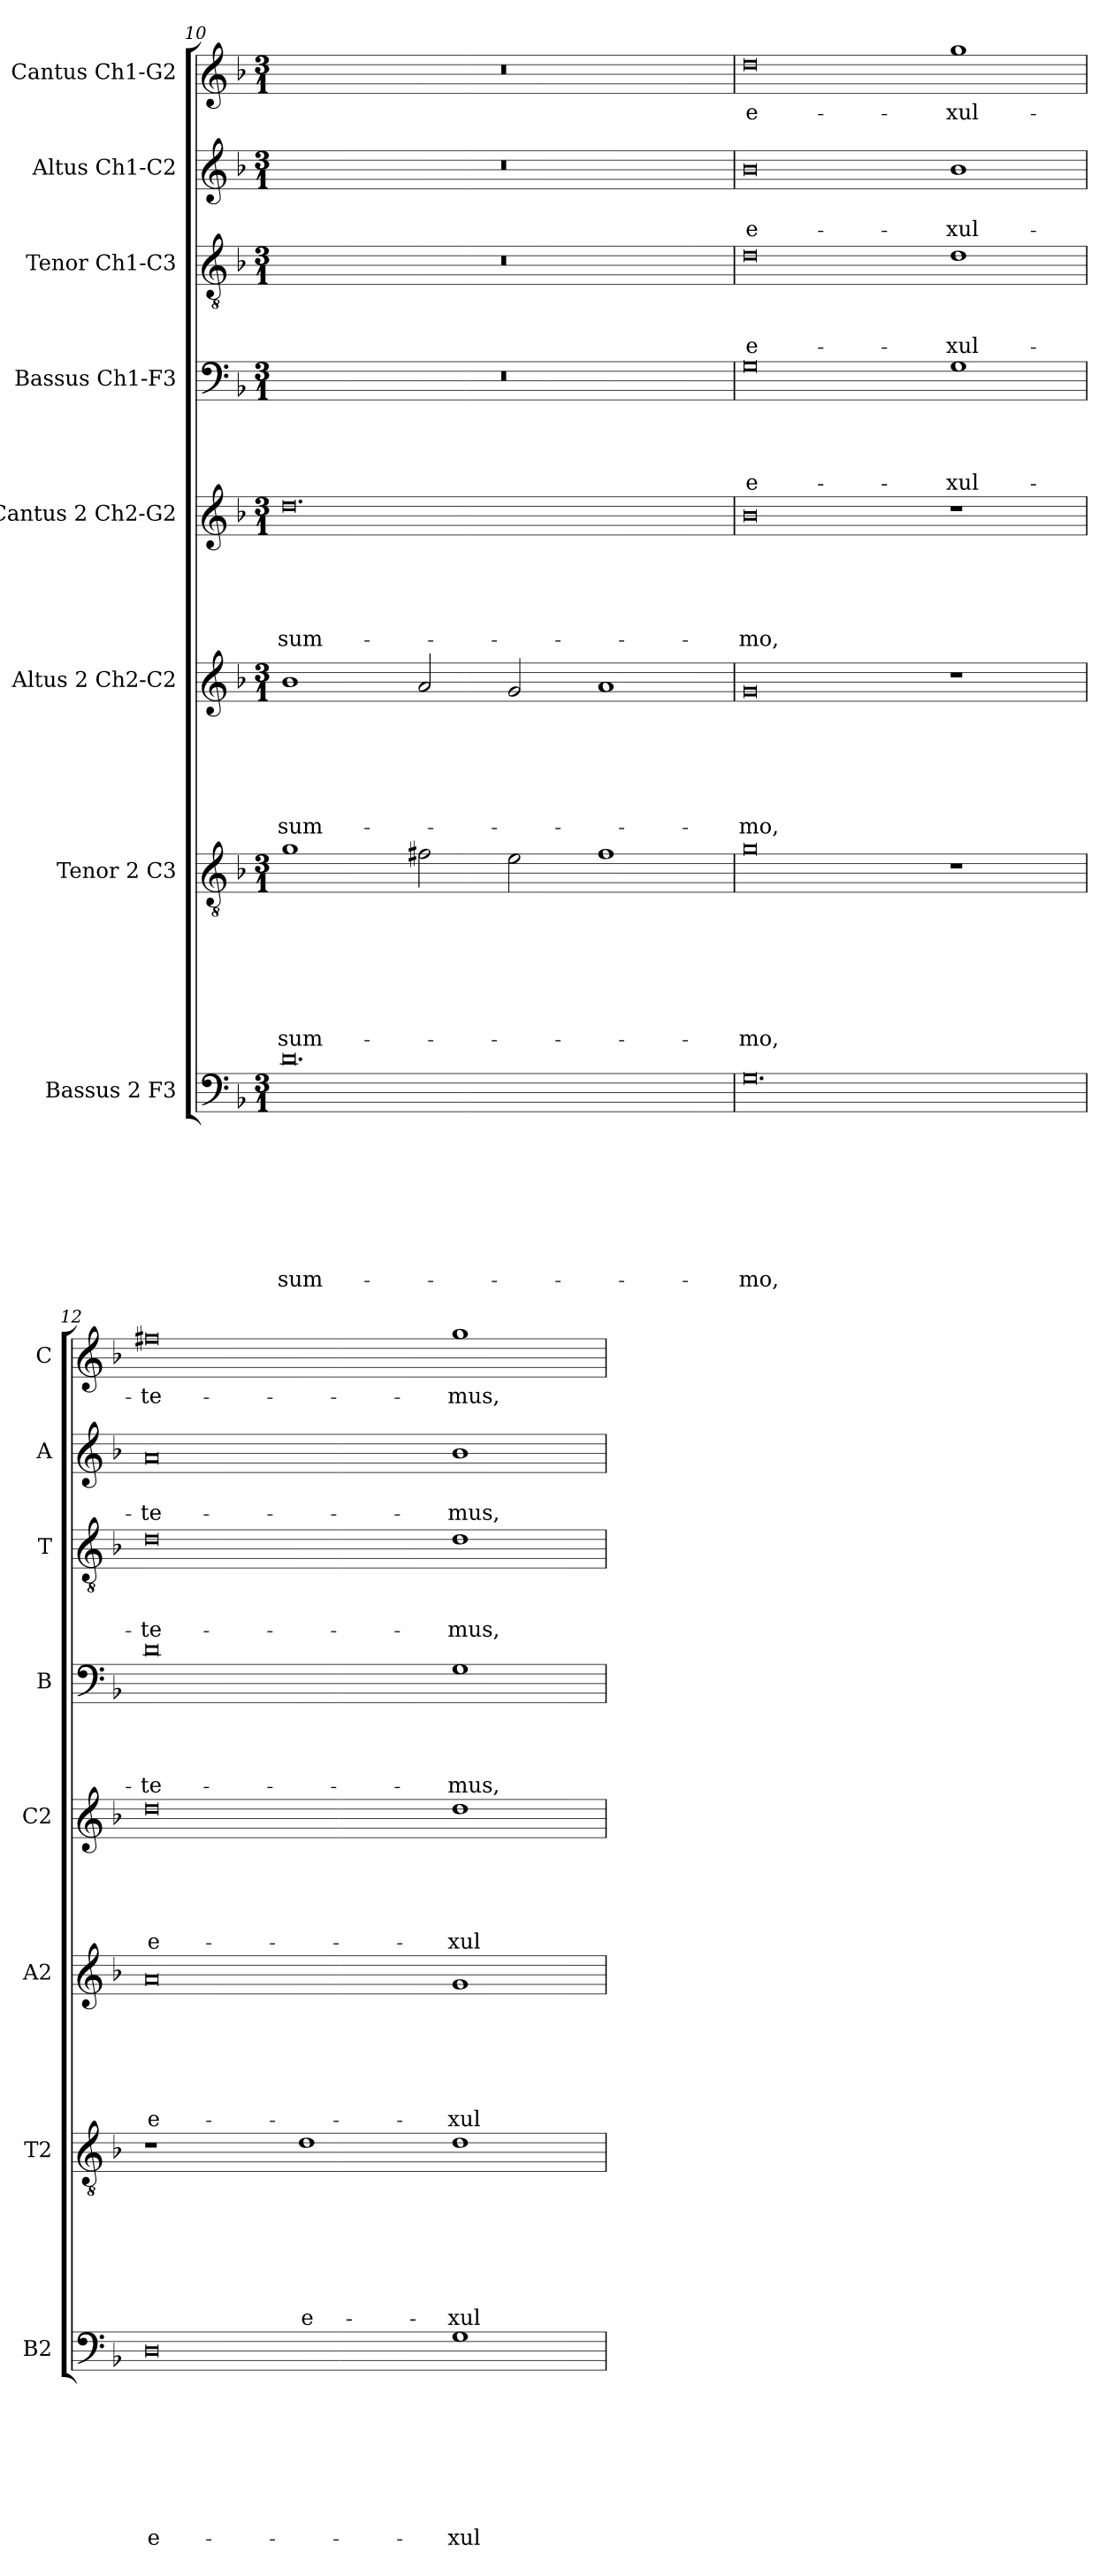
**kern	**text	**text	**text	**text	**text	**text	**text	**text	**kern	**text	**text	**text	**text	**text	**text	**text	**kern	**text	**text	**text	**text	**text	**text	**kern	**text	**text	**text	**text	**text	**kern	**text	**text	**text	**text	**kern	**text	**text	**text	**kern	**text	**text	**kern	**text
*part8	*part8	*part8	*part8	*part8	*part8	*part8	*part8	*part8	*part7	*part7	*part7	*part7	*part7	*part7	*part7	*part7	*part6	*part6	*part6	*part6	*part6	*part6	*part6	*part5	*part5	*part5	*part5	*part5	*part5	*part4	*part4	*part4	*part4	*part4	*part3	*part3	*part3	*part3	*part2	*part2	*part2	*part1	*part1
*staff8	*staff8	*staff8	*staff8	*staff8	*staff8	*staff8	*staff8	*staff8	*staff7	*staff7	*staff7	*staff7	*staff7	*staff7	*staff7	*staff7	*staff6	*staff6	*staff6	*staff6	*staff6	*staff6	*staff6	*staff5	*staff5	*staff5	*staff5	*staff5	*staff5	*staff4	*staff4	*staff4	*staff4	*staff4	*staff3	*staff3	*staff3	*staff3	*staff2	*staff2	*staff2	*staff1	*staff1
*I"Bassus 2 F3	*	*	*	*	*	*	*	*	*I"Tenor 2 C3	*	*	*	*	*	*	*	*I"Altus 2 Ch2-C2	*	*	*	*	*	*	*I"Cantus 2 Ch2-G2	*	*	*	*	*	*I"Bassus  Ch1-F3	*	*	*	*	*I"Tenor Ch1-C3	*	*	*	*I"Altus  Ch1-C2	*	*	*I"Cantus Ch1-G2	*
*I'B2	*	*	*	*	*	*	*	*	*I'T2	*	*	*	*	*	*	*	*I'A2	*	*	*	*	*	*	*I'C2	*	*	*	*	*	*I'B	*	*	*	*	*I'T	*	*	*	*I'A	*	*	*I'C	*
*clefF4	*	*	*	*	*	*	*	*	*clefGv2	*	*	*	*	*	*	*	*clefG2	*	*	*	*	*	*	*clefG2	*	*	*	*	*	*clefF4	*	*	*	*	*clefGv2	*	*	*	*clefG2	*	*	*clefG2	*
*k[b-]	*	*	*	*	*	*	*	*	*k[b-]	*	*	*	*	*	*	*	*k[b-]	*	*	*	*	*	*	*k[b-]	*	*	*	*	*	*k[b-]	*	*	*	*	*k[b-]	*	*	*	*k[b-]	*	*	*k[b-]	*
*F:	*	*	*	*	*	*	*	*	*F:	*	*	*	*	*	*	*	*F:	*	*	*	*	*	*	*F:	*	*	*	*	*	*F:	*	*	*	*	*F:	*	*	*	*F:	*	*	*F:	*
*M3/1	*	*	*	*	*	*	*	*	*M3/1	*	*	*	*	*	*	*	*M3/1	*	*	*	*	*	*	*M3/1	*	*	*	*	*	*M3/1	*	*	*	*	*M3/1	*	*	*	*M3/1	*	*	*M3/1	*
=10	=10	=10	=10	=10	=10	=10	=10	=10	=10	=10	=10	=10	=10	=10	=10	=10	=10	=10	=10	=10	=10	=10	=10	=10	=10	=10	=10	=10	=10	=10	=10	=10	=10	=10	=10	=10	=10	=10	=10	=10	=10	=10	=10
!	!	!	!	!	!	!	!	!LO:LY:b	!	!	!	!	!	!	!	!LO:LY:b	!	!	!	!	!	!	!LO:LY:b	!	!	!	!	!	!LO:LY:b	!	!	!	!	!	!	!	!	!	!	!	!	!	!
0.d	.	.	.	.	.	.	.	sum-	1g	.	.	.	.	.	.	sum-	1b-	.	.	.	.	.	sum-	0.dd	.	.	.	.	sum-	0.r	.	.	.	.	0.r	.	.	.	0.r	.	.	0.r	.
.	.	.	.	.	.	.	.	.	2f#X\	.	.	.	.	.	.	.	2a/	.	.	.	.	.	.	.	.	.	.	.	.	.	.	.	.	.	.	.	.	.	.	.	.	.	.
.	.	.	.	.	.	.	.	.	2e\	.	.	.	.	.	.	.	2g/	.	.	.	.	.	.	.	.	.	.	.	.	.	.	.	.	.	.	.	.	.	.	.	.	.	.
.	.	.	.	.	.	.	.	.	1f#	.	.	.	.	.	.	.	1a	.	.	.	.	.	.	.	.	.	.	.	.	.	.	.	.	.	.	.	.	.	.	.	.	.	.
=11	=11	=11	=11	=11	=11	=11	=11	=11	=11	=11	=11	=11	=11	=11	=11	=11	=11	=11	=11	=11	=11	=11	=11	=11	=11	=11	=11	=11	=11	=11	=11	=11	=11	=11	=11	=11	=11	=11	=11	=11	=11	=11	=11
!	!	!	!	!	!	!	!	!LO:LY:b	!	!	!	!	!	!	!	!LO:LY:b	!	!	!	!	!	!	!LO:LY:b	!	!	!	!	!	!LO:LY:b	!	!	!	!	!LO:LY:b	!	!	!	!LO:LY:b	!	!	!LO:LY:b	!	!LO:LY:b
0.G	.	.	.	.	.	.	.	-mo,	0g	.	.	.	.	.	.	-mo,	0g	.	.	.	.	.	-mo,	0b-	.	.	.	.	-mo,	0G	.	.	.	e-	0d	.	.	e-	0b-	.	e-	0dd	e-
!	!	!	!	!	!	!	!	!	!	!	!	!	!	!	!	!	!	!	!	!	!	!	!	!	!	!	!	!	!	!	!	!	!	!LO:LY:b	!	!	!	!LO:LY:b	!	!	!LO:LY:b	!	!LO:LY:b
.	.	.	.	.	.	.	.	.	1r	.	.	.	.	.	.	.	1r	.	.	.	.	.	.	1r	.	.	.	.	.	1G	.	.	.	-xul-	1d	.	.	-xul-	1b-	.	-xul-	1gg	-xul-
!!LO:PB:g=z
=12	=12	=12	=12	=12	=12	=12	=12	=12	=12	=12	=12	=12	=12	=12	=12	=12	=12	=12	=12	=12	=12	=12	=12	=12	=12	=12	=12	=12	=12	=12	=12	=12	=12	=12	=12	=12	=12	=12	=12	=12	=12	=12	=12
!	!	!	!	!	!	!	!	!LO:LY:b	!	!	!	!	!	!	!	!	!	!	!	!	!	!	!LO:LY:b	!	!	!	!	!	!LO:LY:b	!	!	!	!	!LO:LY:b	!	!	!	!LO:LY:b	!	!	!LO:LY:b	!	!LO:LY:b
0D	.	.	.	.	.	.	.	e-	1r	.	.	.	.	.	.	.	0a	.	.	.	.	.	e-	0dd	.	.	.	.	e-	0d	.	.	.	-te-	0d	.	.	-te-	0a	.	-te-	0ff#X	-te-
!	!	!	!	!	!	!	!	!	!	!	!	!	!	!	!	!LO:LY:b	!	!	!	!	!	!	!	!	!	!	!	!	!	!	!	!	!	!	!	!	!	!	!	!	!	!	!
.	.	.	.	.	.	.	.	.	1d	.	.	.	.	.	.	e-	.	.	.	.	.	.	.	.	.	.	.	.	.	.	.	.	.	.	.	.	.	.	.	.	.	.	.
!	!	!	!	!	!	!	!	!LO:LY:b	!	!	!	!	!	!	!	!LO:LY:b	!	!	!	!	!	!	!LO:LY:b	!	!	!	!	!	!LO:LY:b	!	!	!	!	!LO:LY:b	!	!	!	!LO:LY:b	!	!	!LO:LY:b	!	!LO:LY:b
1G	.	.	.	.	.	.	.	-xul-	1d	.	.	.	.	.	.	-xul-	1g	.	.	.	.	.	-xul-	1dd	.	.	.	.	-xul-	1G	.	.	.	-mus,	1d	.	.	-mus,	1b-	.	-mus,	1gg	-mus,
=	=	=	=	=	=	=	=	=	=	=	=	=	=	=	=	=	=	=	=	=	=	=	=	=	=	=	=	=	=	=	=	=	=	=	=	=	=	=	=	=	=	=	=
*-	*-	*-	*-	*-	*-	*-	*-	*-	*-	*-	*-	*-	*-	*-	*-	*-	*-	*-	*-	*-	*-	*-	*-	*-	*-	*-	*-	*-	*-	*-	*-	*-	*-	*-	*-	*-	*-	*-	*-	*-	*-	*-	*-
